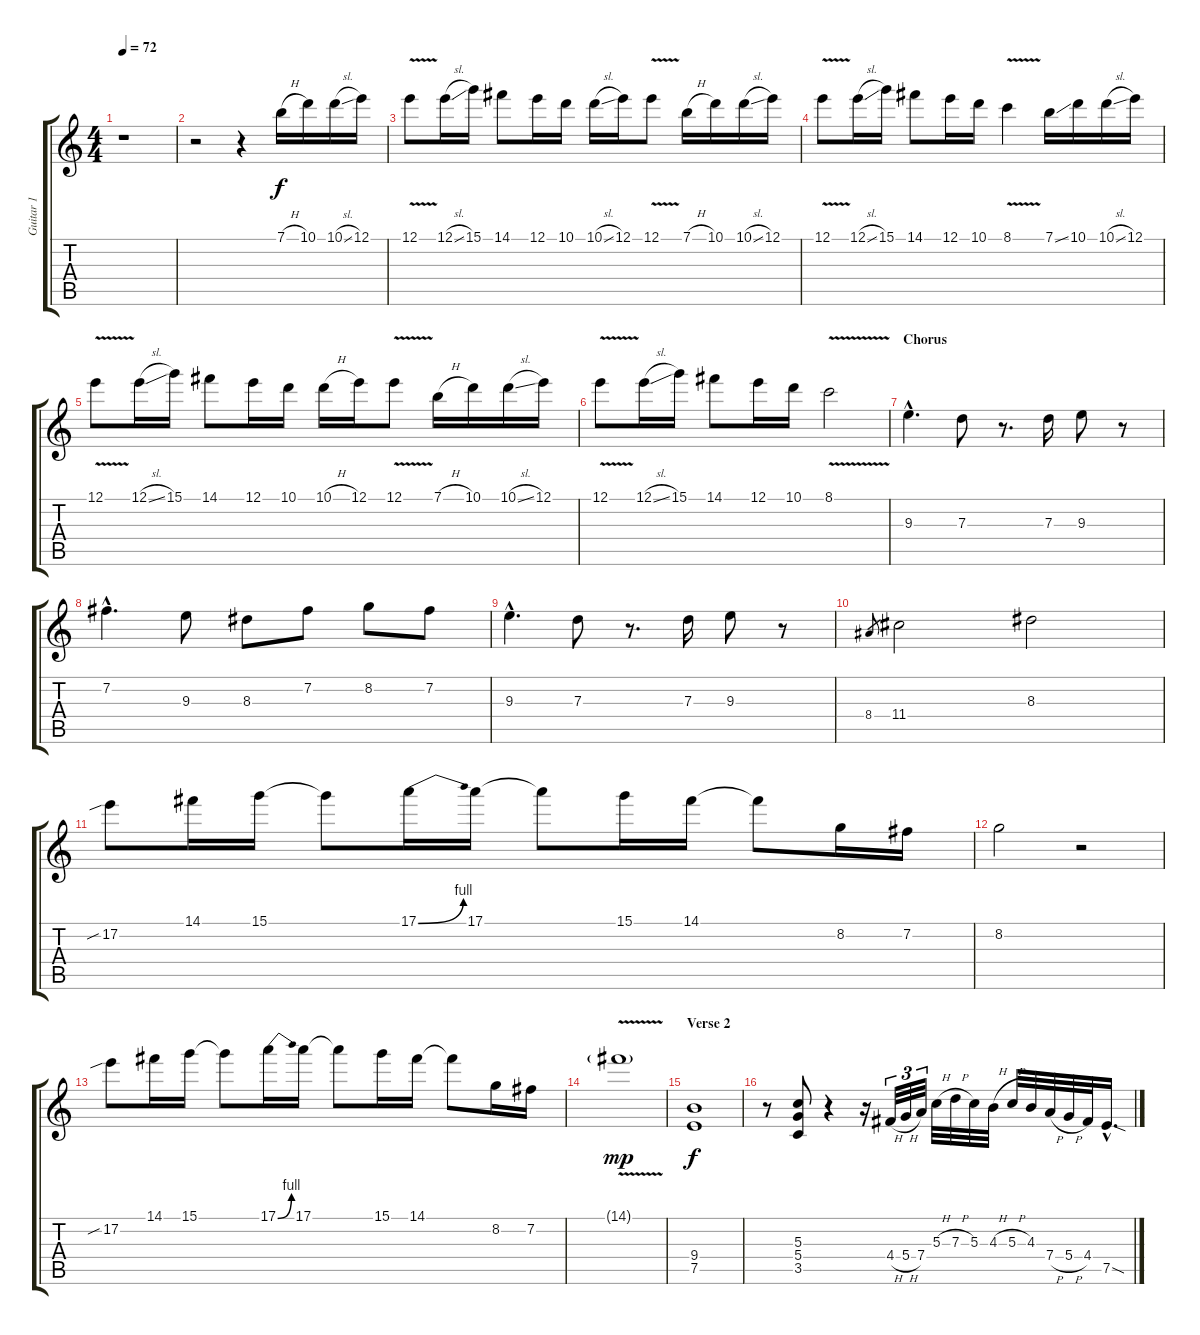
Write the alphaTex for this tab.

\track ("Guitar 1" "Guitar 1") {instrument distortionguitar}
\staff {score tabs}
\tuning (E4 B3 G3 D3 A2 E2) {hide}
\ts (4 4)
\tempo 72
\clef g2
\ks c
r.1{dy f} |
r.2 r.4 7.1{h}.16 10.1.16 10.1{sl}.16 12.1.16 |
12.1{v}.8 12.1{sl}.16 15.1.16 14.1.8 12.1.16 10.1.16 10.1{sl}.16 12.1.16 12.1{v}.8 7.1{h}.16 10.1.16 10.1{sl}.16 12.1.16 |
12.1{v}.8 12.1{sl}.16 15.1.16 14.1.8 12.1.16 10.1.16 8.1{v}.4 7.1{ss}.16 10.1.16 10.1{sl}.16 12.1.16 |
12.1{v}.8 12.1{sl}.16 15.1.16 14.1.8 12.1.16 10.1.16 10.1{h}.16 12.1.16 12.1{v}.8 7.1{h}.16 10.1.16 10.1{sl}.16 12.1.16 |
12.1{v}.8 12.1{sl}.16 15.1.16 14.1.8 12.1.16 10.1.16 8.1{v}.2 |
\section ("" "Chorus")
9.3{hac}.4{d} 7.3.8 r.8{d} 7.3.16 9.3.8 r.8 |
7.2{hac}.4{d} 9.3.8 8.3.8 7.2.8 8.2.8 7.2.8 |
9.3{hac}.4{d} 7.3.8 r.8{d} 7.3.16 9.3.8 r.8 |
8.4.8{gr} 11.4.2 8.3.2 |
17.2{sib}.8 14.1.16 15.1.16 15.1{t}.8 17.1{be (bend 0 0 60 4)}.16 17.1.16 17.1{t}.8 15.1.16 14.1.16 14.1{t}.8 8.2.16 7.2.16 |
8.2.2 r.2 |
17.2{sib}.8 14.1.16 15.1.16 15.1{t}.8 17.1{be (bend 0 0 60 4)}.16 17.1.16 17.1{t}.8 15.1.16 14.1.16 14.1{t}.8 8.2.16 7.2.16 |
14.1{v g}.1{dy mp} |
\section ("" "Verse 2")
(9.4 7.5).1{dy f} |
r.8 (5.3 5.4 3.5).8 r.4 r.16 4.4{h}.32{tu (3 2)} 5.4{h}.32{tu (3 2)} 7.4.32{tu (3 2)} 5.3{h}.32 7.3{h}.32 5.3.32 4.3{h}.32 5.3{h}.32 4.3.32 7.4{h}.32 5.4{h}.32 4.4.32 7.5{sod hac}.16{d}
